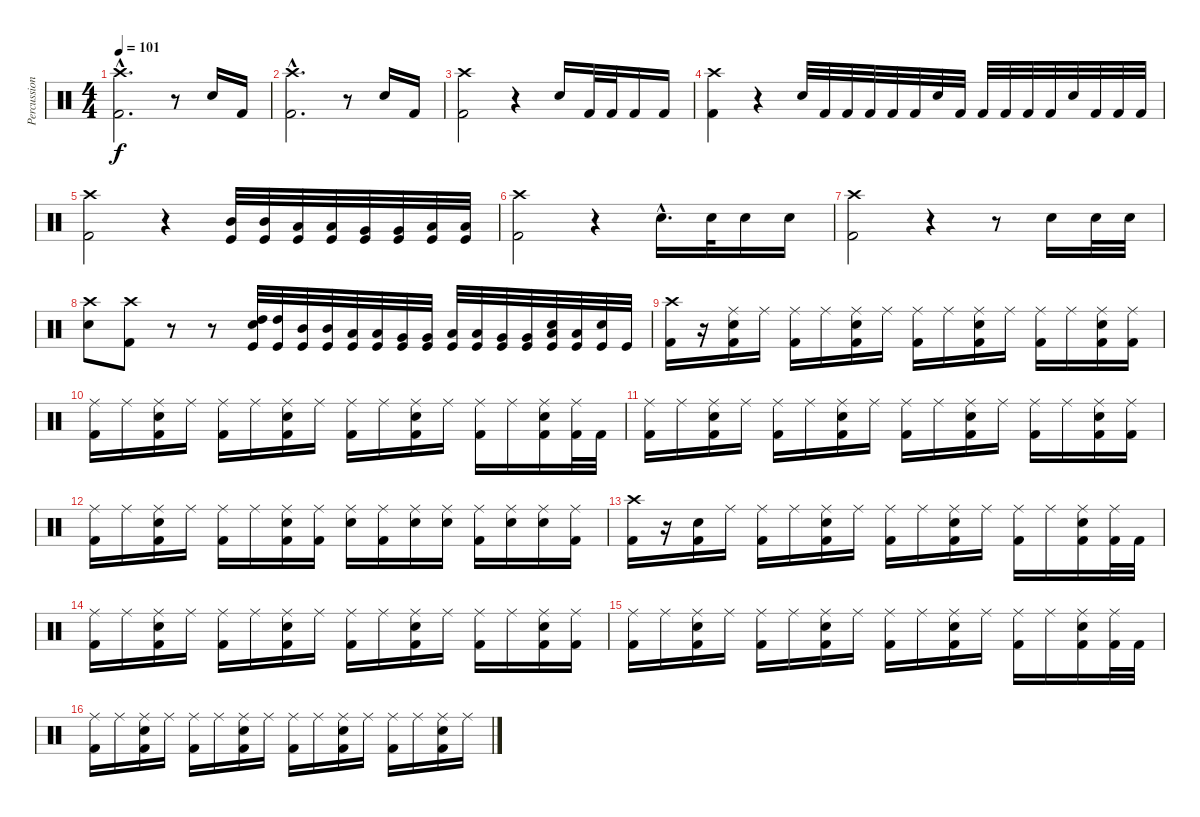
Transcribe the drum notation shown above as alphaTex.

\track ("Percussion" "Percussion") {instrument percussion}
\staff {score}
\articulation defaults
\ts (4 4)
\tempo 101
\clef neutral
\ks c
("Crash high (hit)"{hac} "Kick (hit) 2"{hac}).2{d dy f} r.8 "Snare (hit) 2".16 "Kick (hit) 2".16 |
("Crash high (hit)"{hac} "Kick (hit) 2"{hac}).2{d} r.8 "Snare (hit) 2".16 "Kick (hit) 2".16 |
("Crash high (hit)" "Kick (hit) 2").2 r.4 "Snare (hit) 2".16 "Kick (hit) 2".32 "Kick (hit) 2".32 "Kick (hit) 2".16 "Kick (hit) 2".16 |
("Crash high (hit)" "Kick (hit) 2").4 r.4 "Snare (hit) 2".32 "Kick (hit) 2".32 "Kick (hit) 2".32 "Kick (hit) 2".32 "Kick (hit) 2".32 "Kick (hit) 2".32 "Snare (hit) 2".32 "Kick (hit) 2".32 "Kick (hit) 2".32 "Kick (hit) 2".32 "Kick (hit) 2".32 "Kick (hit) 2".32 "Snare (hit) 2".32 "Kick (hit) 2".32 "Kick (hit) 2".32 "Kick (hit) 2".32 |
("Crash high (hit)" "Kick (hit) 2").2 r.4 ("Mid Tom (hit)" "Kick (hit)").32 ("Mid Tom (hit)" "Kick (hit)").32 ("Low Tom (hit)" "Kick (hit)").32 ("Low Tom (hit)" "Kick (hit)").32 ("Very Low Tom (hit)" "Kick (hit)").32 ("Very Low Tom (hit)" "Kick (hit)").32 ("Low Floor Tom (hit)" "Kick (hit)").32 ("Low Floor Tom (hit)" "Kick (hit)").32 |
("Crash high (hit)" "Kick (hit) 2").2 r.4 "Snare (hit) 2"{hac}.16{d} "Snare (hit) 2".32 "Snare (hit) 2".16 "Snare (hit) 2".16 |
("Crash high (hit)" "Kick (hit) 2").2 r.4 r.8 "Snare (hit) 2".16 "Snare (hit) 2".32 "Snare (hit) 2".32 |
("Crash high (hit)" "Snare (hit) 2").8 ("Crash high (hit)" "Kick (hit) 2").8 r.8 r.8 ("Snare (hit) 2" "High Tom (hit)" "Kick (hit)").32 ("High Tom (hit)" "Kick (hit)").32 ("Mid Tom (hit)" "Kick (hit)").32 ("Mid Tom (hit)" "Kick (hit)").32 ("Low Tom (hit)" "Kick (hit)").32 ("Low Tom (hit)" "Kick (hit)").32 ("Very Low Tom (hit)" "Kick (hit)").32 ("Very Low Tom (hit)" "Kick (hit)").32 ("Low Tom (hit)" "Kick (hit)").32 ("Low Tom (hit)" "Kick (hit)").32 ("Very Low Tom (hit)" "Kick (hit)").32 ("Very Low Tom (hit)" "Kick (hit)").32 ("Snare (hit) 2" "Low Floor Tom (hit)" "Kick (hit)").32 ("Low Floor Tom (hit)" "Kick (hit)").32 ("Snare (hit) 2" "Kick (hit)").32 "Kick (hit)".32 |
("Crash high (hit)" "Kick (hit) 2").16 r.16 ("Ride (middle)" "Snare (hit) 2" "Kick (hit) 2").16 "Ride (middle)".16 ("Ride (middle)" "Kick (hit) 2").16 "Ride (middle)".16 ("Ride (middle)" "Snare (hit) 2" "Kick (hit) 2").16 "Ride (middle)".16 ("Ride (middle)" "Kick (hit) 2").16 "Ride (middle)".16 ("Ride (middle)" "Snare (hit) 2" "Kick (hit) 2").16 "Ride (middle)".16 ("Ride (middle)" "Kick (hit) 2").16 "Ride (middle)".16 ("Ride (middle)" "Snare (hit) 2" "Kick (hit) 2").16 ("Ride (middle)" "Kick (hit) 2").16 |
("Ride (middle)" "Kick (hit) 2").16 "Ride (middle)".16 ("Ride (middle)" "Snare (hit) 2" "Kick (hit) 2").16 "Ride (middle)".16 ("Ride (middle)" "Kick (hit) 2").16 "Ride (middle)".16 ("Ride (middle)" "Snare (hit) 2" "Kick (hit) 2").16 "Ride (middle)".16 ("Ride (middle)" "Kick (hit) 2").16 "Ride (middle)".16 ("Ride (middle)" "Snare (hit) 2" "Kick (hit) 2").16 "Ride (middle)".16 ("Ride (middle)" "Kick (hit) 2").16 "Ride (middle)".16 ("Ride (middle)" "Snare (hit) 2" "Kick (hit) 2").16 ("Ride (middle)" "Kick (hit) 2").32 "Kick (hit) 2".32 |
("Ride (middle)" "Kick (hit) 2").16 "Ride (middle)".16 ("Ride (middle)" "Snare (hit) 2" "Kick (hit) 2").16 "Ride (middle)".16 ("Ride (middle)" "Kick (hit) 2").16 "Ride (middle)".16 ("Ride (middle)" "Snare (hit) 2" "Kick (hit) 2").16 "Ride (middle)".16 ("Ride (middle)" "Kick (hit) 2").16 "Ride (middle)".16 ("Ride (middle)" "Snare (hit) 2" "Kick (hit) 2").16 "Ride (middle)".16 ("Ride (middle)" "Kick (hit) 2").16 "Ride (middle)".16 ("Ride (middle)" "Snare (hit) 2" "Kick (hit) 2").16 ("Ride (middle)" "Kick (hit) 2").16 |
("Ride (middle)" "Kick (hit) 2").16 "Ride (middle)".16 ("Ride (middle)" "Snare (hit) 2" "Kick (hit) 2").16 "Ride (middle)".16 ("Ride (middle)" "Kick (hit) 2").16 "Ride (middle)".16 ("Ride (middle)" "Snare (hit) 2" "Kick (hit) 2").16 ("Ride (middle)" "Kick (hit) 2").16 ("Ride (middle)" "Snare (hit) 2").16 ("Ride (middle)" "Kick (hit) 2").16 ("Ride (middle)" "Snare (hit) 2").16 ("Ride (middle)" "Snare (hit) 2").16 ("Ride (middle)" "Kick (hit) 2").16 ("Ride (middle)" "Snare (hit) 2").16 ("Ride (middle)" "Snare (hit) 2").16 ("Ride (middle)" "Kick (hit) 2").16 |
("Crash high (hit)" "Kick (hit) 2").16 r.16 ("Snare (hit) 2" "Kick (hit) 2").16 "Ride (middle)".16 ("Ride (middle)" "Kick (hit) 2").16 "Ride (middle)".16 ("Ride (middle)" "Snare (hit) 2" "Kick (hit) 2").16 "Ride (middle)".16 ("Ride (middle)" "Kick (hit) 2").16 "Ride (middle)".16 ("Ride (middle)" "Snare (hit) 2" "Kick (hit) 2").16 "Ride (middle)".16 ("Ride (middle)" "Kick (hit) 2").16 "Ride (middle)".16 ("Ride (middle)" "Snare (hit) 2" "Kick (hit) 2").16 ("Ride (middle)" "Kick (hit) 2").32 "Kick (hit) 2".32 |
("Ride (middle)" "Kick (hit) 2").16 "Ride (middle)".16 ("Ride (middle)" "Snare (hit) 2" "Kick (hit) 2").16 "Ride (middle)".16 ("Ride (middle)" "Kick (hit) 2").16 "Ride (middle)".16 ("Ride (middle)" "Snare (hit) 2" "Kick (hit) 2").16 "Ride (middle)".16 ("Ride (middle)" "Kick (hit) 2").16 "Ride (middle)".16 ("Ride (middle)" "Snare (hit) 2" "Kick (hit) 2").16 "Ride (middle)".16 ("Ride (middle)" "Kick (hit) 2").16 "Ride (middle)".16 ("Ride (middle)" "Snare (hit) 2" "Kick (hit) 2").16 ("Ride (middle)" "Kick (hit) 2").16 |
("Ride (middle)" "Kick (hit) 2").16 "Ride (middle)".16 ("Ride (middle)" "Snare (hit) 2" "Kick (hit) 2").16 "Ride (middle)".16 ("Ride (middle)" "Kick (hit) 2").16 "Ride (middle)".16 ("Ride (middle)" "Snare (hit) 2" "Kick (hit) 2").16 "Ride (middle)".16 ("Ride (middle)" "Kick (hit) 2").16 "Ride (middle)".16 ("Ride (middle)" "Snare (hit) 2" "Kick (hit) 2").16 "Ride (middle)".16 ("Ride (middle)" "Kick (hit) 2").16 "Ride (middle)".16 ("Ride (middle)" "Snare (hit) 2" "Kick (hit) 2").16 ("Ride (middle)" "Kick (hit) 2").32 "Kick (hit) 2".32 |
("Ride (middle)" "Kick (hit) 2").16 "Ride (middle)".16 ("Ride (middle)" "Snare (hit) 2" "Kick (hit) 2").16 "Ride (middle)".16 ("Ride (middle)" "Kick (hit) 2").16 "Ride (middle)".16 ("Ride (middle)" "Snare (hit) 2" "Kick (hit) 2").16 "Ride (middle)".16 ("Ride (middle)" "Kick (hit) 2").16 "Ride (middle)".16 ("Ride (middle)" "Snare (hit) 2" "Kick (hit) 2").16 "Ride (middle)".16 ("Ride (middle)" "Kick (hit) 2").16 "Ride (middle)".16 ("Ride (middle)" "Snare (hit) 2" "Kick (hit) 2").16 "Ride (middle)".16
